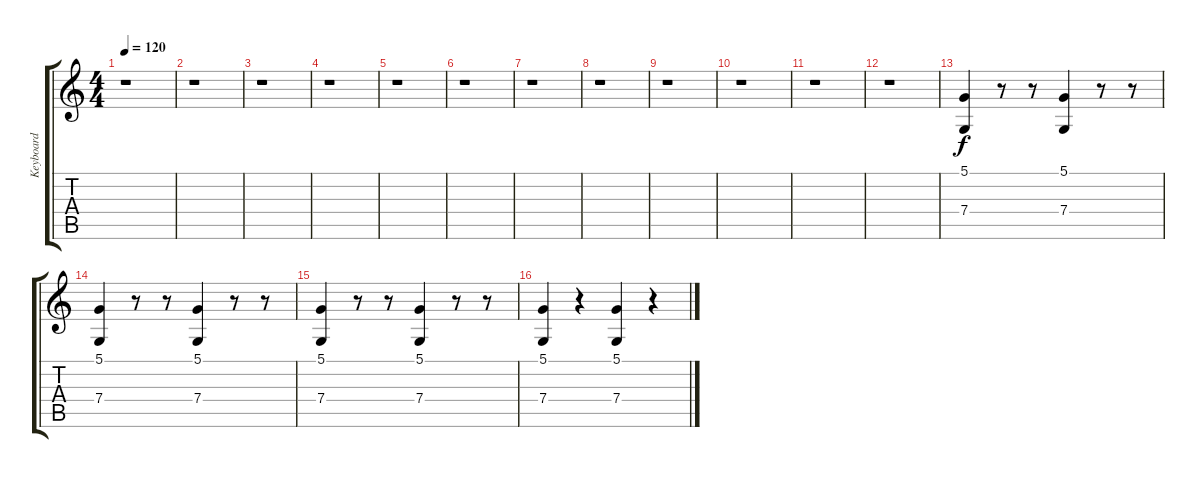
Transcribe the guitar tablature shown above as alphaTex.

\track ("Keyboard" "Keyboard") {instrument fx6goblins}
\staff {score tabs}
\tuning (D4 A3 F3 C3 G2 D2) {hide}
\ts (4 4)
\tempo 120
\clef g2
\ks c
r.1{dy f} |
r.1 |
r.1 |
r.1 |
r.1 |
r.1 |
r.1 |
r.1 |
r.1 |
r.1 |
r.1 |
r.1 |
(5.1 7.4).4 r.8 r.8 (5.1 7.4).4 r.8 r.8 |
(5.1 7.4).4 r.8 r.8 (5.1 7.4).4 r.8 r.8 |
(5.1 7.4).4 r.8 r.8 (5.1 7.4).4 r.8 r.8 |
(5.1 7.4).4 r.4 (5.1 7.4).4 r.4
